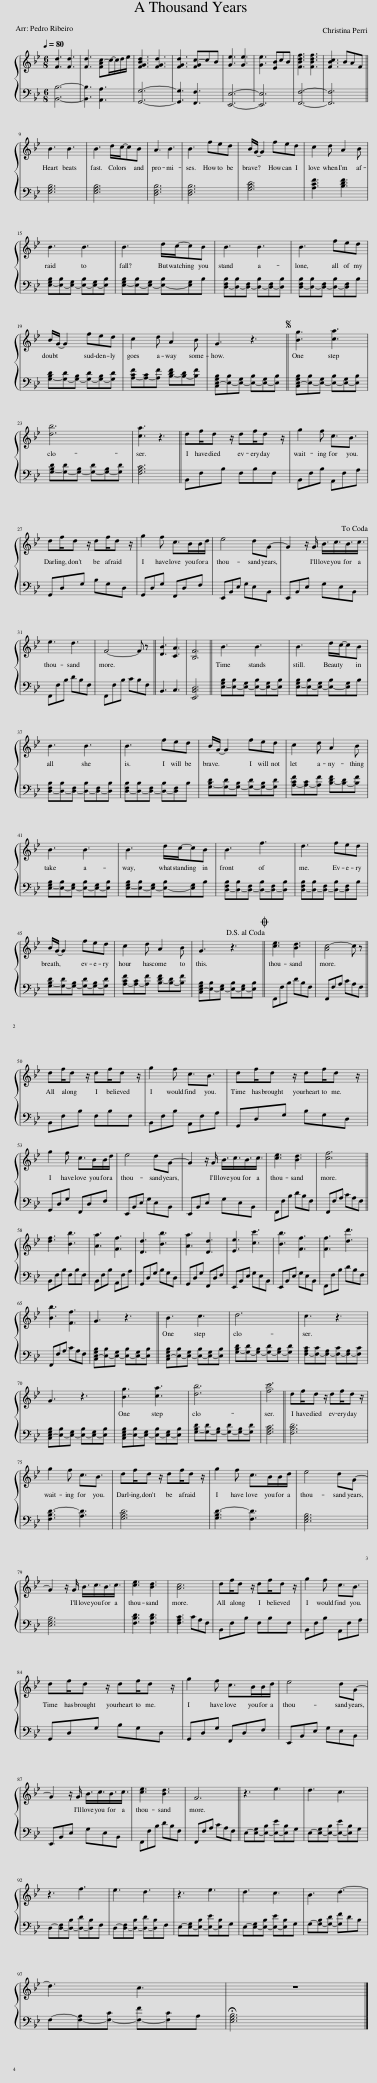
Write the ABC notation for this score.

X:1
%%score { 1 | 2 }
L:1/8
Q:1/4=80
M:6/8
I:linebreak $
K:Bb
V:1 treble
V:2 bass
V:1
 [Fd]3 [Fd]3 | [Fd]3 [FAc-]c/-c/d/e/ | [FGBd]3 [FGd]3 | [FGd]3 [FGc-]cB | [Ge]3 [Ge]3 | %5
 [Ge]3 [EB]cB | [FBdf]3 [FBdf]3 | [FBc]3 BAF ||$ B3 B3 | B3 d/c/-cB | %10
 A3 B3 | B3 fed | B/G/- G2 fed | c2 d A2 B |$ B3 B3 | %15
 B3 d/c/-cB | B3 B3 | B3 fed |$ B/G/- G2 fed | c2 d A2 B | %20
 G3 z3 ||S [Bg]3 [ca]3 |$ [db]6 | [ca]3 z3 || df/d z/ df/d z/ | %25
 g2 f c3/2B3/2 |$ df/d z/ df/d z/ | g2 f c>BB/d/ | e4 dG- | G2 z/ G/ B3/4c3/4B3/4c3/4!dacoda! |$ %30
 e3 d3 | F4- F z || [DB]3 [CA]3 | [B,F]6 || B3 B3 | %35
 B3 d/c/-cB |$ B3 B3 | B3 fed | B/G/- G2 fed | c2 d A2 B |$ %40
 B3 B3 | B3 d/c/-cB | B3 f3 | d3 fed |$ B/G/- G2 fed | %45
 c2 d A2 B | G3 z3!D.S.! ||O [ce]3 [Bd]3 | [Ac-]4 c z ||$ df/d z/ df/d z/ | %50
 g2 f c3/2B3/2 | df/d z/ df/d z/ |$ g2 f c>BB/d/ | e4 dG- | G2 z/ G/ B3/4c3/4B3/4c3/4 | %55
 [ce]3 [Bd]3 | [cf]6 ||$ [df]3 [Bb]3 | [Aa]3 [Ff]3 | [Dd]3 [Bb]3 | %60
 [Aa]3 [Dd]3 | [Ee]3 [cc']3 | [Bb]3 [Ff]3 | [Ff]3 [dd']3 |$ [Bb]3 [Ff]3 | %65
 G3 z3 || B3 c3 | d6 | c3 z3 |$ G3 z3 | %70
 [Bg]3 [ca]3 | [db]6 | [fc']6 || df/d z/ df/d z/ |$ g2 f c3/2B3/2 | %75
 df/d z/ df/d z/ | g2 f c>BB/d/ | e4 dG- |$ G2 z/ G/ B3/4c3/4B3/4c3/4 | [ce]3 [Bd]3 | %80
 [Ac]6 | df/d z/ df/d z/ | g2 f c3/2B3/2 |$ df/d z/ df/d z/ | g2 f c>BB/d/ | %85
 e4 dG- |$ G2 z/ G/ B3/4c3/4B3/4c3/4 | [ce]3 [Bd]3 | F6 || z3 e3 | %90
 d3 c3 |$ z3 f3 | e3 d3 | z3 e3 | d3 c3 | %95
 B3 d3- |$ d3 c3 | z6 |] %98
V:2
 [B,,B,]6- | [B,,B,]3 [A,,A,]3 | [G,,G,]6- | [G,,G,]3 [F,,F,]3 | [E,,E,]6- | %5
 [E,,E,]6 | [F,,F,]6- | [F,,F,]6 ||$ [E,G,B,]6 | [E,G,B,]6 | %10
 [D,F,B,]6 | [D,F,B,]6 | [G,B,D]6 | [A,CF]3 [B,DF]3 |$ [E,-G,B,][E,-B,][E,-G,] [E,-B,][E,-G,][E,B,] | %15
 [E,-G,B,][E,-B,][E,-G,] [E,-B,][E,G,]B, | [D,-F,B,][D,-B,][D,-F,] [D,-B,][D,-F,][D,B,] | [D,-F,B,][D,-B,][D,-F,] [D,-B,][D,F,]B, |$ [G,-B,D][G,-D][G,-B,] [G,-D][G,-B,][G,D] | [A,-CF][A,-C][A,F] [B,-DF][B,-D][B,F] | %20
 [C,E,-G,B,][E,-B,][E,-G,] [E,-B,][E,-G,][E,B,] || [C,E,-G,B,][E,-B,][E,-G,] [E,-B,][E,-G,][E,B,] |$ [G,-B,D][G,-D][G,-B,] [G,-D][G,-B,][G,D] | [F,A,C]6 || B,,F,B, F,B,F, | %25
 B,,F,B, A,,F,A, |$ G,,D,G, B,G,D, | G,,D,G, F,,D,F, | E,,B,,E, G,E,B,, | E,,B,,E, G,E,B,, |$ %30
 F,,F,B, DB,F, | F,,F,B, CB,F, || B,,3 C,3 | [E,,B,,D,]6 || [E,-G,B,][E,-B,][E,-G,] [E,-B,][E,-G,][E,B,] | %35
 [E,-G,B,][E,-B,][E,-G,] [E,-B,][E,G,]B, |$ [D,-F,B,][D,-B,][D,-F,] [D,-B,][D,-F,][D,B,] | [D,-F,B,][D,-B,][D,-F,] [D,-B,][D,F,]B, | [G,-B,D][G,-D][G,-B,] [G,-D][G,-B,][G,D] | [A,-CF][A,-C][A,F] [B,-DF][B,-D][B,F] |$ %40
 [E,-G,B,][E,-B,][E,-G,] [E,-B,][E,-G,][E,B,] | [E,-G,B,][E,-B,][E,-G,] [E,-B,][E,G,]B, | [D,-F,B,][D,-B,][D,-F,] [D,-B,][D,-F,][D,B,] | [D,-F,B,][D,-B,][D,-F,] [D,-B,][D,F,]B, |$ [G,-B,D][G,-D][G,-B,] [G,-D][G,-B,][G,D] | %45
 [A,-CF][A,-C][A,F] [B,-DF][B,-D][B,F] | [C,E,-G,B,][E,-B,][E,-G,] [E,-B,][E,-G,][E,B,] || F,,F,B, DB,F, | F,,F,A, CA,F, ||$ B,,F,B, F,B,F, | %50
 B,,F,B, A,,F,A, | G,,D,G, B,G,D, |$ G,,D,G, F,,D,F, | E,,B,,E, G,E,B,, | E,,B,,E, G,E,B,, | %55
 F,,F,B, DB,F, | F,,F,A, CA,F, ||$ B,,F,B, F,B,F, | B,,F,B, A,,F,A, | G,,D,G, B,G,D, | %60
 G,,D,G, F,,D,F, | E,,B,,E, G,E,B,, | E,,B,,E, G,E,B,, | F,,F,B, DB,F, |$ F,,F,A, CA,F, | %65
 [C,E,-G,B,][E,-B,][E,-G,] [E,-B,][E,-G,][E,B,] || [C,E,-G,B,][E,-B,][E,-G,] [E,-B,][E,-G,][E,B,] | [G,-B,D][G,-D][G,-B,] [G,-D][G,-B,][G,D] | [F,-A,C][F,-C][F,-A,] [F,-C][F,-A,][F,C] |$ [C,E,-G,B,][E,-B,][E,-G,] [E,-B,][E,-G,][E,B,] | %70
 [C,E,-G,B,][E,-B,][E,-G,] [E,-B,][E,-G,][E,B,] | [G,-B,D][G,-D][G,-B,] [G,-D][G,-B,][G,D] | [F,A,C]6 || [F,B,D]6 |$ [F,B,D-]3 [A,D]3 | %75
 [G,B,D]6 | [G,B,D-]3 [F,D]3 | [E,G,B,]6 |$ [E,G,B,]6 | [F,B,D]3 [F,B,D]3 | %80
 [F,A,C]3 CA,F, | B,,F,B, F,B,F, | B,,F,B, A,,F,A, |$ G,,D,G, B,G,D, | G,,D,G, F,,D,F, | %85
 E,,B,,E, G,E,B,, |$ E,,B,,E, G,E,B,, | F,,F,B, DB,F, | F,,F,A, CA,F, || E,-[E,-G,][E,-B,] [E,-E][E,B,]G, | %90
 E,-[E,-G,][E,-B,] [E,-E][E,B,]G, |$ D,-[D,-F,][D,-B,] [D,-D][D,B,]F, | D,-[D,-F,][D,-B,] [D,-D][D,B,]F, | E,-[E,-G,][E,-B,] [E,-E][E,B,]G, | E,-[E,-G,][E,-B,] [E,-E][E,B,]G, | %95
 G,-[G,-B,][G,-D] [G,F]DB, |$ F,-[F,-A,][F,-C] [F,-F][F,C]A, | !fermata![E,G,B,]6 |] %98
